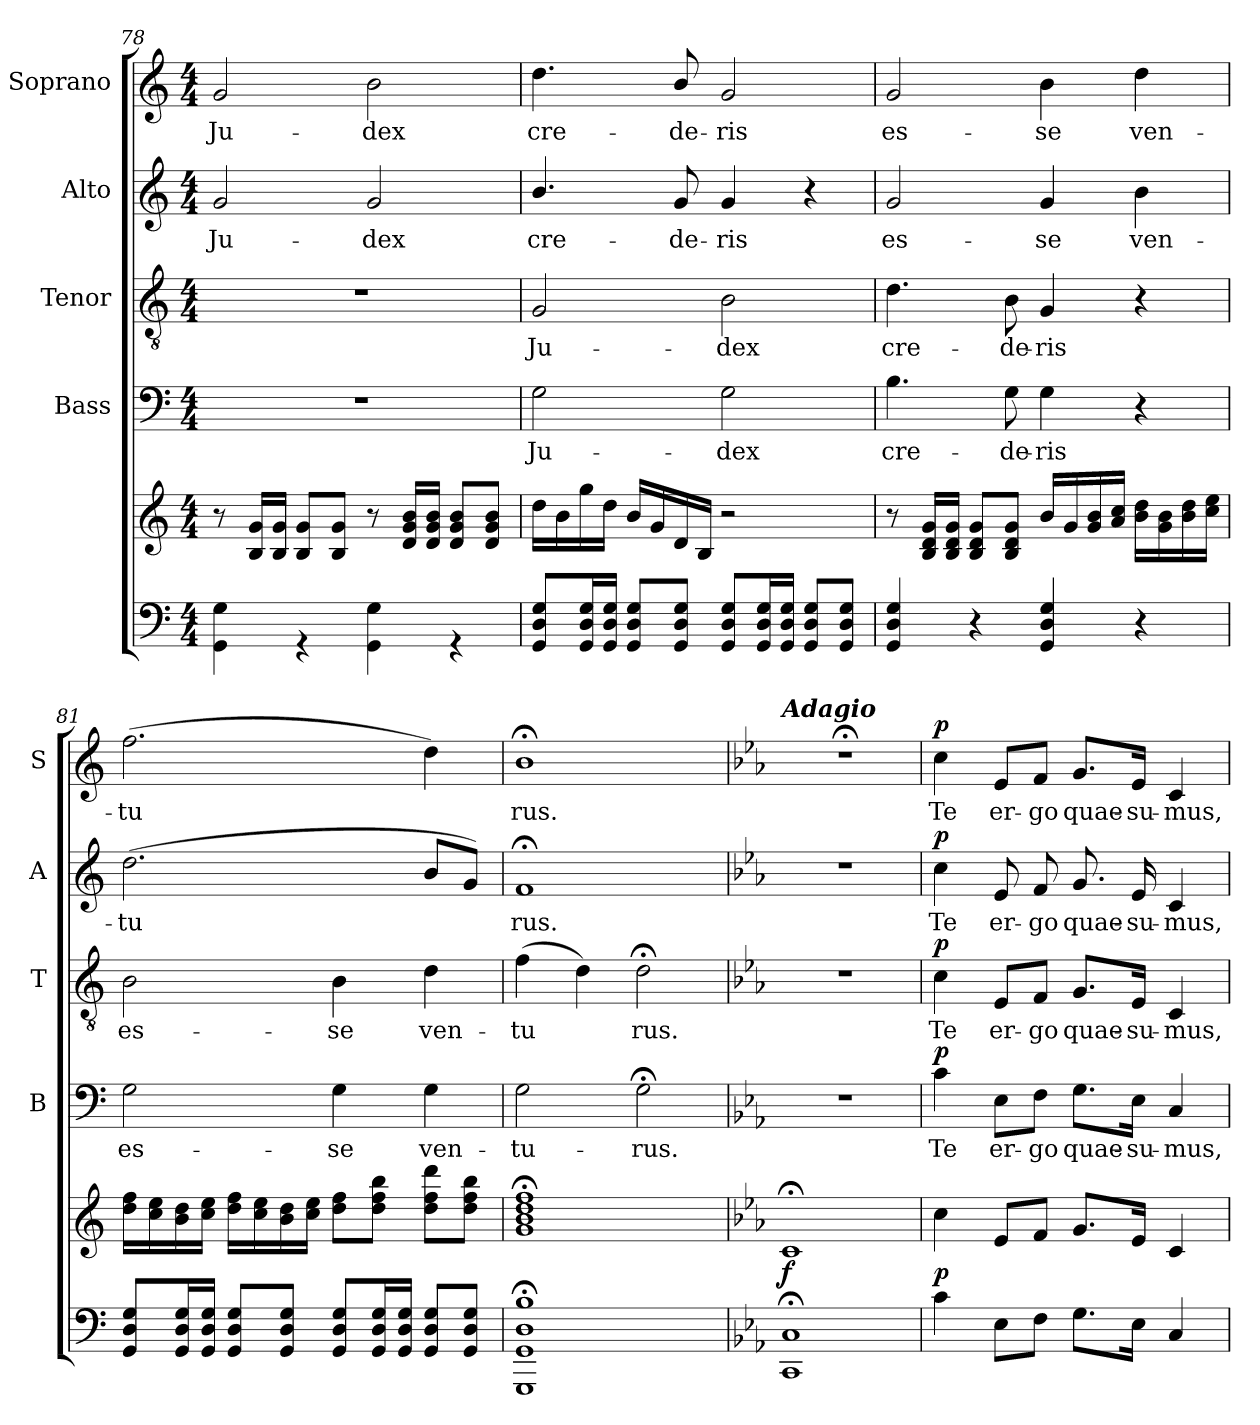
**kern	**kern	**dynam	**kern	**text	**dynam	**kern	**text	**dynam	**kern	**text	**dynam	**kern	**text	**dynam
*part6	*part5	*part5	*part4	*part4	*part4	*part3	*part3	*part3	*part2	*part2	*part2	*part1	*part1	*part1
*staff6	*staff5	*staff5	*staff4	*staff4	*staff4	*staff3	*staff3	*staff3	*staff2	*staff2	*staff2	*staff1	*staff1	*staff1
*	*	*	*I"Bass	*	*	*I"Tenor	*	*	*I"Alto	*	*	*I"Soprano	*	*
*	*	*	*I'B	*	*	*I'T	*	*	*I'A	*	*	*I'S	*	*
*clefF4	*clefG2	*	*clefF4	*	*	*clefGv2	*	*	*clefG2	*	*	*clefG2	*	*
*k[]	*k[]	*	*k[]	*	*	*k[]	*	*	*k[]	*	*	*k[]	*	*
*C:	*C:	*	*C:	*	*	*C:	*	*	*C:	*	*	*C:	*	*
*M4/4	*M4/4	*	*M4/4	*	*	*M4/4	*	*	*M4/4	*	*	*M4/4	*	*
=78	=78	=78	=78	=78	=78	=78	=78	=78	=78	=78	=78	=78	=78	=78
*^	*	*	*	*	*	*	*	*	*	*	*	*	*	*
!	!	!	!	!	!	!	!	!	!	!	!LO:LY:b	!	!	!LO:LY:b	!
1ryy	4GG\ 4G\	8r	.	1r	.	.	1r	.	.	2g/	Ju-	.	2g/	Ju-	.
.	.	16B/ 16g/LL	.	.	.	.	.	.	.	.	.	.	.	.	.
.	.	16B/ 16g/JJ	.	.	.	.	.	.	.	.	.	.	.	.	.
.	4r	8B/ 8g/L	.	.	.	.	.	.	.	.	.	.	.	.	.
.	.	8B/ 8g/J	.	.	.	.	.	.	.	.	.	.	.	.	.
!	!	!	!	!	!	!	!	!	!	!	!LO:LY:b	!	!	!LO:LY:b	!
.	4GG\ 4G\	8r	.	.	.	.	.	.	.	2g/	-dex	.	2b\	-dex	.
.	.	16d/ 16g/ 16b/LL	.	.	.	.	.	.	.	.	.	.	.	.	.
.	.	16d/ 16g/ 16b/JJ	.	.	.	.	.	.	.	.	.	.	.	.	.
.	4r	8d/ 8g/ 8b/L	.	.	.	.	.	.	.	.	.	.	.	.	.
.	.	8d/ 8g/ 8b/J	.	.	.	.	.	.	.	.	.	.	.	.	.
*v	*v	*	*	*	*	*	*	*	*	*	*	*	*	*	*
!!LO:PB:g=z
=79	=79	=79	=79	=79	=79	=79	=79	=79	=79	=79	=79	=79	=79	=79
!	!	!	!	!LO:LY:b	!	!	!LO:LY:b	!	!	!LO:LY:b	!	!	!LO:LY:b	!
8GG/ 8D/ 8G/L	16dd\LL	.	2G\	Ju-	.	2G/	Ju-	.	4.b/	cre-	.	4.dd\	cre-	.
.	16b\	.	.	.	.	.	.	.	.	.	.	.	.	.
16GG/ 16D/ 16G/L	16gg\	.	.	.	.	.	.	.	.	.	.	.	.	.
16GG/ 16D/ 16G/JJ	16dd\JJ	.	.	.	.	.	.	.	.	.	.	.	.	.
8GG/ 8D/ 8G/L	16b/LL	.	.	.	.	.	.	.	.	.	.	.	.	.
.	16g/	.	.	.	.	.	.	.	.	.	.	.	.	.
!	!	!	!	!	!	!	!	!	!	!LO:LY:b	!	!	!LO:LY:b	!
8GG/ 8D/ 8G/J	16d/	.	.	.	.	.	.	.	8g/	-de-	.	8b/	-de-	.
.	16B/JJ	.	.	.	.	.	.	.	.	.	.	.	.	.
!	!	!	!	!LO:LY:b	!	!	!LO:LY:b	!	!	!LO:LY:b	!	!	!LO:LY:b	!
8GG/ 8D/ 8G/L	2r	.	2G\	-dex	.	2B\	-dex	.	4g/	-ris	.	2g/	-ris	.
16GG/ 16D/ 16G/L	.	.	.	.	.	.	.	.	.	.	.	.	.	.
16GG/ 16D/ 16G/JJ	.	.	.	.	.	.	.	.	.	.	.	.	.	.
8GG/ 8D/ 8G/L	.	.	.	.	.	.	.	.	4r	.	.	.	.	.
8GG/ 8D/ 8G/J	.	.	.	.	.	.	.	.	.	.	.	.	.	.
=80	=80	=80	=80	=80	=80	=80	=80	=80	=80	=80	=80	=80	=80	=80
!	!	!	!	!LO:LY:b	!	!	!LO:LY:b	!	!	!LO:LY:b	!	!	!LO:LY:b	!
4GG/ 4D/ 4G/	8r	.	4.B\	cre-	.	4.d\	cre-	.	2g/	es-	.	2g/	es-	.
.	16B/ 16d/ 16g/LL	.	.	.	.	.	.	.	.	.	.	.	.	.
.	16B/ 16d/ 16g/JJ	.	.	.	.	.	.	.	.	.	.	.	.	.
4r	8B/ 8d/ 8g/L	.	.	.	.	.	.	.	.	.	.	.	.	.
!	!	!	!	!LO:LY:b	!	!	!LO:LY:b	!	!	!	!	!	!	!
.	8B/ 8d/ 8g/J	.	8G\	-de-	.	8B\	-de-	.	.	.	.	.	.	.
!	!	!	!	!LO:LY:b	!	!	!LO:LY:b	!	!	!LO:LY:b	!	!	!LO:LY:b	!
4GG/ 4D/ 4G/	16b/LL	.	4G\	-ris	.	4G/	-ris	.	4g/	-se	.	4b\	-se	.
.	16g/	.	.	.	.	.	.	.	.	.	.	.	.	.
.	16g/ 16b/	.	.	.	.	.	.	.	.	.	.	.	.	.
.	16a/ 16cc/JJ	.	.	.	.	.	.	.	.	.	.	.	.	.
!	!	!	!	!	!	!	!	!	!	!LO:LY:b	!	!	!LO:LY:b	!
4r	16b\ 16dd\LL	.	4r	.	.	4r	.	.	4b\	ven-	.	4dd\	ven-	.
.	16g\ 16b\	.	.	.	.	.	.	.	.	.	.	.	.	.
.	16b\ 16dd\	.	.	.	.	.	.	.	.	.	.	.	.	.
.	16cc\ 16ee\JJ	.	.	.	.	.	.	.	.	.	.	.	.	.
=81	=81	=81	=81	=81	=81	=81	=81	=81	=81	=81	=81	=81	=81	=81
!	!	!	!	!LO:LY:b	!	!	!LO:LY:b	!	!	!LO:LY:b	!	!	!LO:LY:b	!
8GG/ 8D/ 8G/L	16dd\ 16ff\LL	.	2G\	es-	.	2B\	es-	.	(<2.dd\	-tu­	.	(>2.ff\	-tu­	.
.	16cc\ 16ee\	.	.	.	.	.	.	.	.	.	.	.	.	.
16GG/ 16D/ 16G/L	16b\ 16dd\	.	.	.	.	.	.	.	.	.	.	.	.	.
16GG/ 16D/ 16G/JJ	16cc\ 16ee\JJ	.	.	.	.	.	.	.	.	.	.	.	.	.
8GG/ 8D/ 8G/L	16dd\ 16ff\LL	.	.	.	.	.	.	.	.	.	.	.	.	.
.	16cc\ 16ee\	.	.	.	.	.	.	.	.	.	.	.	.	.
8GG/ 8D/ 8G/J	16b\ 16dd\	.	.	.	.	.	.	.	.	.	.	.	.	.
.	16cc\ 16ee\JJ	.	.	.	.	.	.	.	.	.	.	.	.	.
!	!	!	!	!LO:LY:b	!	!	!LO:LY:b	!	!	!	!	!	!	!
8GG/ 8D/ 8G/L	8dd\ 8ff\L	.	4G\	-se	.	4B\	-se	.	.	.	.	.	.	.
16GG/ 16D/ 16G/L	8dd\ 8ff\ 8bb\J	.	.	.	.	.	.	.	.	.	.	.	.	.
16GG/ 16D/ 16G/JJ	.	.	.	.	.	.	.	.	.	.	.	.	.	.
!	!	!	!	!LO:LY:b	!	!	!LO:LY:b	!	!	!	!	!	!	!
8GG/ 8D/ 8G/L	8dd\ 8ff\ 8ddd\L	.	4G\	ven-	.	4d\	ven-	.	8b/L	.	.	4dd\)	.	.
8GG/ 8D/ 8G/J	8dd\ 8ff\ 8bb\J	.	.	.	.	.	.	.	8g/J)	.	.	.	.	.
=82	=82	=82	=82	=82	=82	=82	=82	=82	=82	=82	=82	=82	=82	=82
!	!	!	!	!LO:LY:b	!	!	!LO:LY:b	!	!	!LO:LY:b	!	!	!LO:LY:b	!
1GGG; 1GG; 1D; 1B;	1g;< 1b;< 1dd;< 1ff;<	.	2G\	-tu-	.	(>4f\	-tu­	.	1f;	rus.	.	1b;<	rus.	.
.	.	.	.	.	.	4d\)	.	.	.	.	.	.	.	.
!	!	!	!	!LO:LY:b	!	!	!LO:LY:b	!	!	!	!	!	!	!
.	.	.	2G;<\	-rus.	.	2d;<\	rus.	.	.	.	.	.	.	.
=83	=83	=83	=83	=83	=83	=83	=83	=83	=83	=83	=83	=83	=83	=83
*k[b-e-a-]	*k[b-e-a-]	*	*k[b-e-a-]	*	*	*k[b-e-a-]	*	*	*k[b-e-a-]	*	*	*k[b-e-a-]	*	*
*E-:	*E-:	*	*E-:	*	*	*E-:	*	*	*E-:	*	*	*E-:	*	*
!	!	!	!	!	!	!	!	!	!	!	!	!LO:TX:a:Bi:t=Adagio	!	!
!	!	!LO:DY:b	!	!	!	!	!	!	!	!	!	!	!	!
1CC;< 1C;<	1c;	f	1r	.	.	1r	.	.	1r	.	.	1r;<	.	.
=84	=84	=84	=84	=84	=84	=84	=84	=84	=84	=84	=84	=84	=84	=84
!	!	!LO:DY:b	!	!LO:LY:b	!LO:DY:b	!	!LO:LY:b	!LO:DY:b	!	!LO:LY:b	!LO:DY:b	!	!LO:LY:b	!LO:DY:b
4c\	4cc\	p	4c\	Te	p	4c\	Te	p	4cc\	Te	p	4cc\	Te	p
!	!	!	!	!LO:LY:b	!	!	!LO:LY:b	!	!	!LO:LY:b	!	!	!LO:LY:b	!
8E-\L	8e-/L	.	8E-\L	er-	.	8E-/L	er-	.	8e-/	er-	.	8e-/L	er-	.
!	!	!	!	!LO:LY:b	!	!	!LO:LY:b	!	!	!LO:LY:b	!	!	!LO:LY:b	!
8F\J	8f/J	.	8F\J	-go	.	8F/J	-go	.	8f/	-go	.	8f/J	-go	.
!	!	!	!	!LO:LY:b	!	!	!LO:LY:b	!	!	!LO:LY:b	!	!	!LO:LY:b	!
8.G\L	8.g/L	.	8.G\L	quae-	.	8.G/L	quae-	.	8.g/	quae-	.	8.g/L	quae-	.
!	!	!	!	!LO:LY:b	!	!	!LO:LY:b	!	!	!LO:LY:b	!	!	!LO:LY:b	!
16E-\Jk	16e-/Jk	.	16E-\Jk	-su-	.	16E-/Jk	-su-	.	16e-/	-su-	.	16e-/Jk	-su-	.
!	!	!	!	!LO:LY:b	!	!	!LO:LY:b	!	!	!LO:LY:b	!	!	!LO:LY:b	!
4C/	4c/	.	4C/	-mus,	.	4C/	-mus,	.	4c/	-mus,	.	4c/	-mus,	.
=	=	=	=	=	=	=	=	=	=	=	=	=	=	=
*-	*-	*-	*-	*-	*-	*-	*-	*-	*-	*-	*-	*-	*-	*-
